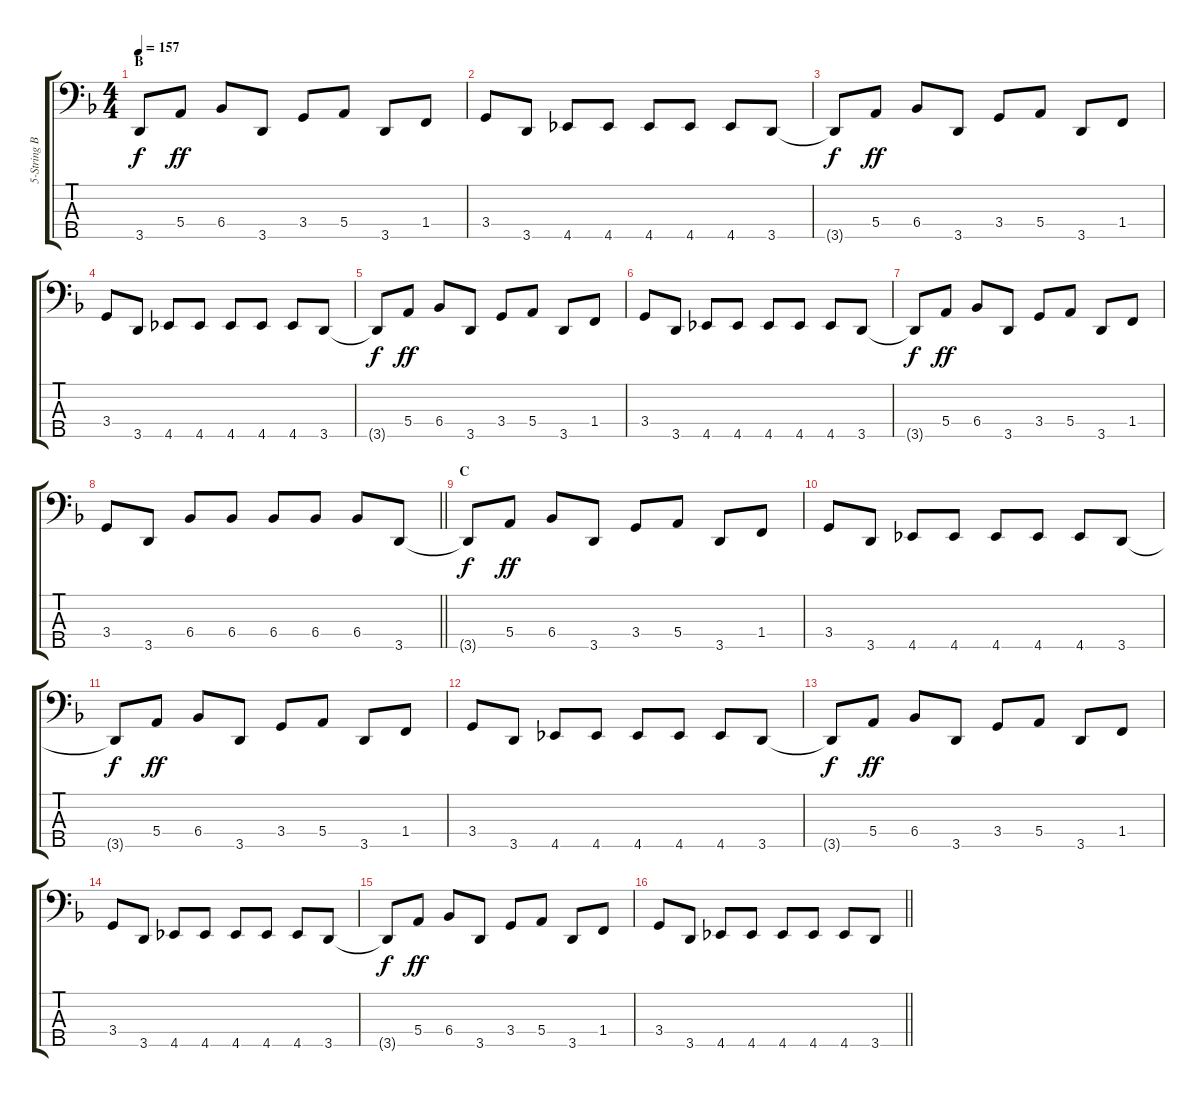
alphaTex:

\track ("5-String Bass" "5-String B") {instrument electricbasspick}
\staff {score tabs}
\tuning (G2 D2 A1 E1 B0) {hide}
\ts (4 4)
\section ("" "B")
\tempo 157
\clef f4
\ks f
3.5{t}.8{dy f} 5.4.8{dy ff} 6.4.8 3.5.8 3.4.8 5.4.8 3.5.8 1.4.8 |
3.4.8 3.5.8 4.5.8 4.5.8 4.5.8 4.5.8 4.5.8 3.5.8 |
3.5{t}.8{dy f} 5.4.8{dy ff} 6.4.8 3.5.8 3.4.8 5.4.8 3.5.8 1.4.8 |
3.4.8 3.5.8 4.5.8 4.5.8 4.5.8 4.5.8 4.5.8 3.5.8 |
3.5{t}.8{dy f} 5.4.8{dy ff} 6.4.8 3.5.8 3.4.8 5.4.8 3.5.8 1.4.8 |
3.4.8 3.5.8 4.5.8 4.5.8 4.5.8 4.5.8 4.5.8 3.5.8 |
3.5{t}.8{dy f} 5.4.8{dy ff} 6.4.8 3.5.8 3.4.8 5.4.8 3.5.8 1.4.8 |
\barLineRight lightlight
3.4.8 3.5.8 6.4.8 6.4.8 6.4.8 6.4.8 6.4.8 3.5.8 |
\section ("" "C")
3.5{t}.8{dy f} 5.4.8{dy ff} 6.4.8 3.5.8 3.4.8 5.4.8 3.5.8 1.4.8 |
3.4.8 3.5.8 4.5.8 4.5.8 4.5.8 4.5.8 4.5.8 3.5.8 |
3.5{t}.8{dy f} 5.4.8{dy ff} 6.4.8 3.5.8 3.4.8 5.4.8 3.5.8 1.4.8 |
3.4.8 3.5.8 4.5.8 4.5.8 4.5.8 4.5.8 4.5.8 3.5.8 |
3.5{t}.8{dy f} 5.4.8{dy ff} 6.4.8 3.5.8 3.4.8 5.4.8 3.5.8 1.4.8 |
3.4.8 3.5.8 4.5.8 4.5.8 4.5.8 4.5.8 4.5.8 3.5.8 |
3.5{t}.8{dy f} 5.4.8{dy ff} 6.4.8 3.5.8 3.4.8 5.4.8 3.5.8 1.4.8 |
\barLineRight lightlight
3.4.8 3.5.8 4.5.8 4.5.8 4.5.8 4.5.8 4.5.8 3.5.8
